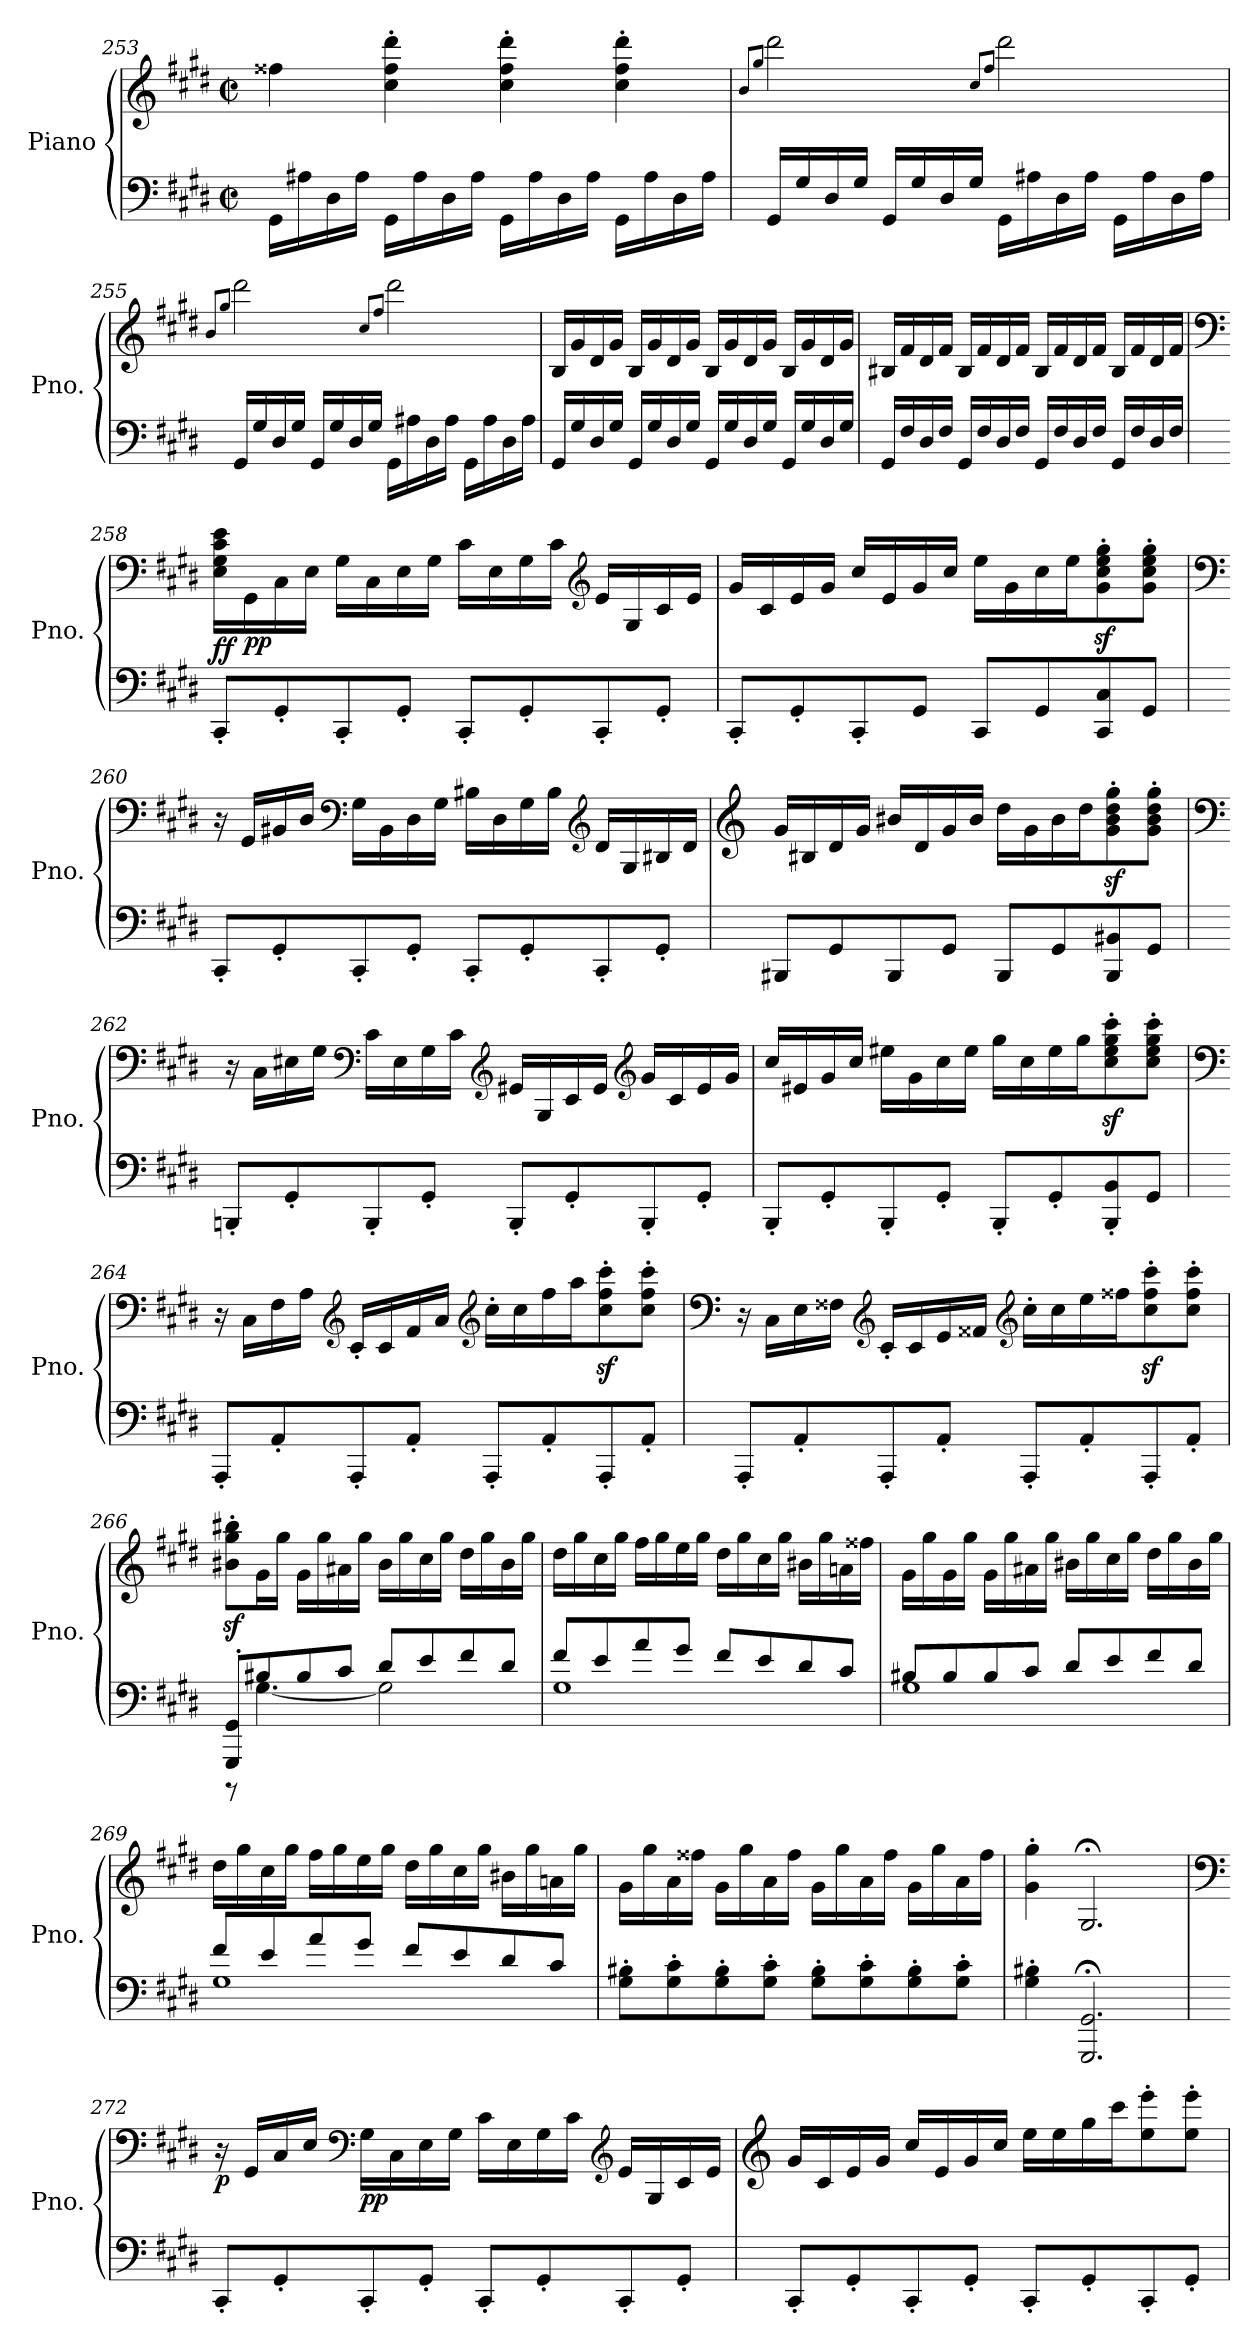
**kern	**kern	**dynam
*part1	*part1	*part1
*staff2	*staff1	*staff1/2
*I"Piano	*	*
*I'Pno.	*	*
!!LO:LB:g=z
*clefF4	*clefG2	*
*k[f#c#g#d#]	*k[f#c#g#d#]	*
*M2/2	*M2/2	*
*met(c|)	*met(c|)	*
=253	=253	=253
16GG#\LL	4ff##X\	.
16A#X\	.	.
16D#\	.	.
16A#\JJ	.	.
16GG#\LL	4cc#\' 4ff##\' 4ddd#\'	.
16A#\	.	.
16D#\	.	.
16A#\JJ	.	.
16GG#\LL	4cc#\' 4ff##\' 4ddd#\'	.
16A#\	.	.
16D#\	.	.
16A#\JJ	.	.
16GG#\LL	4cc#\' 4ff##\' 4ddd#\'	.
16A#\	.	.
16D#\	.	.
16A#\JJ	.	.
=254	=254	=254
.	8qb/L	.
.	8qgg#/J	.
16GG#/LL	2ddd#\	.
16G#/	.	.
16D#/	.	.
16G#/JJ	.	.
16GG#/LL	.	.
16G#/	.	.
16D#/	.	.
16G#/JJ	.	.
.	8qcc#/L	.
.	8qff#/J	.
16GG#\LL	2ddd#\	.
16A#X\	.	.
16D#\	.	.
16A#\JJ	.	.
16GG#\LL	.	.
16A#\	.	.
16D#\	.	.
16A#\JJ	.	.
!!LO:LB:g=z
=255	=255	=255
.	8qb/L	.
.	8qgg#/J	.
16GG#/LL	2ddd#\	.
16G#/	.	.
16D#/	.	.
16G#/JJ	.	.
16GG#/LL	.	.
16G#/	.	.
16D#/	.	.
16G#/JJ	.	.
.	8qcc#/L	.
.	8qff#/J	.
16GG#\LL	2ddd#\	.
16A#X\	.	.
16D#\	.	.
16A#\JJ	.	.
16GG#\LL	.	.
16A#\	.	.
16D#\	.	.
16A#\JJ	.	.
=256	=256	=256
16GG#/LL	16B/LL	.
16G#/	16g#/	.
16D#/	16d#/	.
16G#/JJ	16g#/JJ	.
16GG#/LL	16B/LL	.
16G#/	16g#/	.
16D#/	16d#/	.
16G#/JJ	16g#/JJ	.
16GG#/LL	16B/LL	.
16G#/	16g#/	.
16D#/	16d#/	.
16G#/JJ	16g#/JJ	.
16GG#/LL	16B/LL	.
16G#/	16g#/	.
16D#/	16d#/	.
16G#/JJ	16g#/JJ	.
!!LO:PB:g=z
=257	=257	=257
16GG#/LL	16B#X/LL	.
16F#/	16f#/	.
16D#/	16d#/	.
16F#/JJ	16f#/JJ	.
16GG#/LL	16B#/LL	.
16F#/	16f#/	.
16D#/	16d#/	.
16F#/JJ	16f#/JJ	.
16GG#/LL	16B#/LL	.
16F#/	16f#/	.
16D#/	16d#/	.
16F#/JJ	16f#/JJ	.
16GG#/LL	16B#/LL	.
16F#/	16f#/	.
16D#/	16d#/	.
16F#/JJ	16f#/JJ	.
=258	=258	=258
*	*clefF4	*
!	!	!LO:DY:b
!	!	!LO:DY:n=1:b
8CC#'/L	16E\ 16G#\ 16c#\ 16e\LL	f f
!	!	!LO:DY:n=2:b
!	!	!LO:DY:n=3:b
.	16GG#\	p p
8GG#'/	16C#\	.
.	16E\JJ	.
8CC#'/	16G#\LL	.
.	16C#\	.
8GG#'/J	16E\	.
.	16G#\JJ	.
8CC#'/L	16c#\LL	.
.	16E\	.
8GG#'/	16G#\	.
.	16c#\JJ	.
*	*clefG2	*
8CC#'/	16e/LL	.
.	16G#/	.
8GG#'/J	16c#/	.
.	16e/JJ	.
!!LO:LB:g=z
=259	=259	=259
8CC#'/L	16g#/LL	.
.	16c#/	.
8GG#'/	16e/	.
.	16g#/JJ	.
8CC#'/	16cc#/LL	.
.	16e/	.
8GG#/J	16g#/	.
.	16cc#/JJ	.
8CC#/L	16ee\LL	.
.	16g#\	.
8GG#/	16cc#\	.
.	16ee\J	.
8CC#/ 8C#/	8g#\z<' 8cc#\z<' 8ee\z<' 8gg#\z<'	.
8GG#/J	8g#\' 8cc#\' 8ee\' 8gg#\'J	.
=260	=260	=260
*	*clefF4	*
!	!	!LO:DY:b
!	!	!LO:DY:n=1:b
8CC#'/L	16r	sf sf
.	16GG#/LL	.
8GG#'/	16BB#X/	.
.	16D#/JJ	.
*	*clefF4	*
8CC#'/	16G#\LL	.
.	16BB#\	.
8GG#'/J	16D#\	.
.	16G#\JJ	.
8CC#'/L	16B#X\LL	.
.	16D#\	.
8GG#'/	16G#\	.
.	16B#\JJ	.
*	*clefG2	*
8CC#'/	16d#/LL	.
.	16G#/	.
8GG#'/J	16B#X/	.
.	16d#/JJ	.
!!LO:LB:g=z
=261	=261	=261
*	*clefG2	*
8BBB#X/L	16g#/LL	.
.	16B#X/	.
8GG#/	16d#/	.
.	16g#/JJ	.
8BBB#/	16b#X/LL	.
.	16d#/	.
8GG#/J	16g#/	.
.	16b#/JJ	.
8BBB#/L	16dd#\LL	.
.	16g#\	.
8GG#/	16b#\	.
.	16dd#\J	.
8BBB#/ 8BB#X/	8g#\z<' 8b#\z<' 8dd#\z<' 8gg#\z<'	.
8GG#/J	8g#\' 8b#\' 8dd#\' 8gg#\'J	.
=262	=262	=262
*	*clefF4	*
!	!	!LO:DY:b
!	!	!LO:DY:n=1:b
8BBBn'/L	16r	sf sf
.	16C#\LL	.
8GG#'/	16E#X\	.
.	16G#\JJ	.
*	*clefF4	*
8BBB'/	16c#\LL	.
.	16E#\	.
8GG#'/J	16G#\	.
.	16c#\JJ	.
*	*clefG2	*
8BBB'/L	16e#X/LL	.
.	16G#/	.
8GG#'/	16c#/	.
.	16e#/JJ	.
*	*clefG2	*
8BBB'/	16g#/LL	.
.	16c#/	.
8GG#'/J	16e#/	.
.	16g#/JJ	.
!!LO:LB:g=z
=263	=263	=263
8BBB'/L	16cc#/LL	.
.	16e#X/	.
8GG#'/	16g#/	.
.	16cc#/JJ	.
8BBB'/	16ee#X\LL	.
.	16g#\	.
8GG#'/J	16cc#\	.
.	16ee#\JJ	.
8BBB'/L	16gg#\LL	.
.	16cc#\	.
8GG#'/	16ee#\	.
.	16gg#\J	.
8BBB/' 8BB/'	8cc#\z<' 8ee#\z<' 8gg#\z<' 8ccc#\z<'	.
8GG#/J	8cc#\' 8ee#\' 8gg#\' 8ccc#\'J	.
=264	=264	=264
*	*clefF4	*
!	!	!LO:DY:b
!	!	!LO:DY:n=1:b
8AAA'/L	16r	sf sf
.	16C#\LL	.
8AA'/	16F#\	.
.	16A\JJ	.
*	*clefG2	*
8AAA'/	16c#'/LL	.
.	16c#/	.
8AA'/J	16f#/	.
.	16a/JJ	.
*	*clefG2	*
8AAA'/L	16cc#'\LL	.
.	16cc#\	.
8AA'/	16ff#\	.
.	16aa\J	.
8AAA'/	8cc#\z<' 8ff#\z<' 8ccc#\z<'	.
8AA'/J	8cc#\' 8ff#\' 8ccc#\'J	.
!!LO:LB:g=z
=265	=265	=265
*	*clefF4	*
!	!	!LO:DY:b
!	!	!LO:DY:n=1:b
8AAA'/L	16r	sf sf
.	16C#\LL	.
8AA'/	16E\	.
.	16F##X\JJ	.
*	*clefG2	*
8AAA'/	16c#'/LL	.
.	16c#/	.
8AA'/J	16e/	.
.	16f##X/JJ	.
*	*clefG2	*
8AAA'/L	16cc#'\LL	.
.	16cc#\	.
8AA'/	16ee\	.
.	16ff##X\J	.
8AAA'/	8cc#\z<' 8ff##\z<' 8ccc#\z<'	.
8AA'/J	8cc#\' 8ff##\' 8ccc#\'J	.
=266	=266	=266
*^	*	*
8GGG#/' 8GG#/'L	8r	8b#X\z<' 8gg#\z<' 8bb#X\z<'L	.
8B#X/	[4.G#\	16g#\L	.
.	.	16gg#\JJ	.
8B#/	.	16g#\LL	.
.	.	16gg#\	.
8c#/J	.	16a#X\	.
.	.	16gg#\JJ	.
8d#/L	2G#\]	16b#\LL	.
.	.	16gg#\	.
8e/	.	16cc#\	.
.	.	16gg#\JJ	.
8f#/	.	16dd#\LL	.
.	.	16gg#\	.
8d#/J	.	16b#\	.
.	.	16gg#\JJ	.
!!LO:LB:g=z
=267	=267	=267	=267
8f#/L	1G#	16dd#\LL	.
.	.	16gg#\	.
8e/	.	16cc#\	.
.	.	16gg#\JJ	.
8a/	.	16ff#\LL	.
.	.	16gg#\	.
8g#/J	.	16ee\	.
.	.	16gg#\JJ	.
8f#/L	.	16dd#\LL	.
.	.	16gg#\	.
8e/	.	16cc#\	.
.	.	16gg#\JJ	.
8d#/	.	16b#X\LL	.
.	.	16gg#\	.
8c#/J	.	16an\	.
.	.	16ff##X\JJ	.
=268	=268	=268	=268
8B#X/L	1G#	16g#\LL	.
.	.	16gg#\	.
8B#/	.	16g#\	.
.	.	16gg#\JJ	.
8B#/	.	16g#\LL	.
.	.	16gg#\	.
8c#/J	.	16a#X\	.
.	.	16gg#\JJ	.
8d#/L	.	16b#X\LL	.
.	.	16gg#\	.
8e/	.	16cc#\	.
.	.	16gg#\JJ	.
8f#/	.	16dd#\LL	.
.	.	16gg#\	.
8d#/J	.	16b#\	.
.	.	16gg#\JJ	.
!!LO:PB:g=z
=269	=269	=269	=269
8f#/L	1G#	16dd#\LL	.
.	.	16gg#\	.
8e/	.	16cc#\	.
.	.	16gg#\JJ	.
8a/	.	16ff#\LL	.
.	.	16gg#\	.
8g#/J	.	16ee\	.
.	.	16gg#\JJ	.
8f#/L	.	16dd#\LL	.
.	.	16gg#\	.
8e/	.	16cc#\	.
.	.	16gg#\JJ	.
8d#/	.	16b#X\LL	.
.	.	16gg#\	.
8c#/J	.	16an\	.
.	.	16gg#\JJ	.
*v	*v	*	*
=270	=270	=270
8G#\' 8B#X\'L	16g#\LL	.
.	16gg#\	.
8G#\' 8c#\'	16a\	.
.	16ff##X\JJ	.
8G#\' 8B#\'	16g#\LL	.
.	16gg#\	.
8G#\' 8c#\'J	16a\	.
.	16ff##\JJ	.
8G#\' 8B#\'L	16g#\LL	.
.	16gg#\	.
8G#\' 8c#\'	16a\	.
.	16ff##\JJ	.
8G#\' 8B#\'	16g#\LL	.
.	16gg#\	.
8G#\' 8c#\'J	16a\	.
.	16ff##\JJ	.
=271	=271	=271
4G#\' 4B#X\'	4g#\' 4gg#\'	.
2.GGG#/;< 2.GG#/;<	2.G#;</	.
!!LO:LB:g=z
=272	=272	=272
*	*clefF4	*
!	!	!LO:DY:b
8CC#'/L	16r	p
.	16GG#/LL	.
8GG#'/	16C#/	.
.	16E/JJ	.
*	*clefF4	*
!	!	!LO:DY:b
!	!	!LO:DY:n=1:b
8CC#'/	16G#\LL	p p
.	16C#\	.
8GG#'/J	16E\	.
.	16G#\JJ	.
8CC#'/L	16c#\LL	.
.	16E\	.
8GG#'/	16G#\	.
.	16c#\JJ	.
*	*clefG2	*
8CC#'/	16e/LL	.
.	16G#/	.
8GG#'/J	16c#/	.
.	16e/JJ	.
=273	=273	=273
*	*clefG2	*
8CC#'/L	16g#/LL	.
.	16c#/	.
8GG#'/	16e/	.
.	16g#/JJ	.
8CC#'/	16cc#/LL	.
.	16e/	.
8GG#'/J	16g#/	.
.	16cc#/JJ	.
8CC#'/L	16ee\LL	.
.	16ee\	.
8GG#'/	16gg#\	.
.	16ccc#\J	.
8CC#'/	8ee\' 8eee\'	.
8GG#'/J	8ee\' 8eee\'J	.
=	=	=
*-	*-	*-
